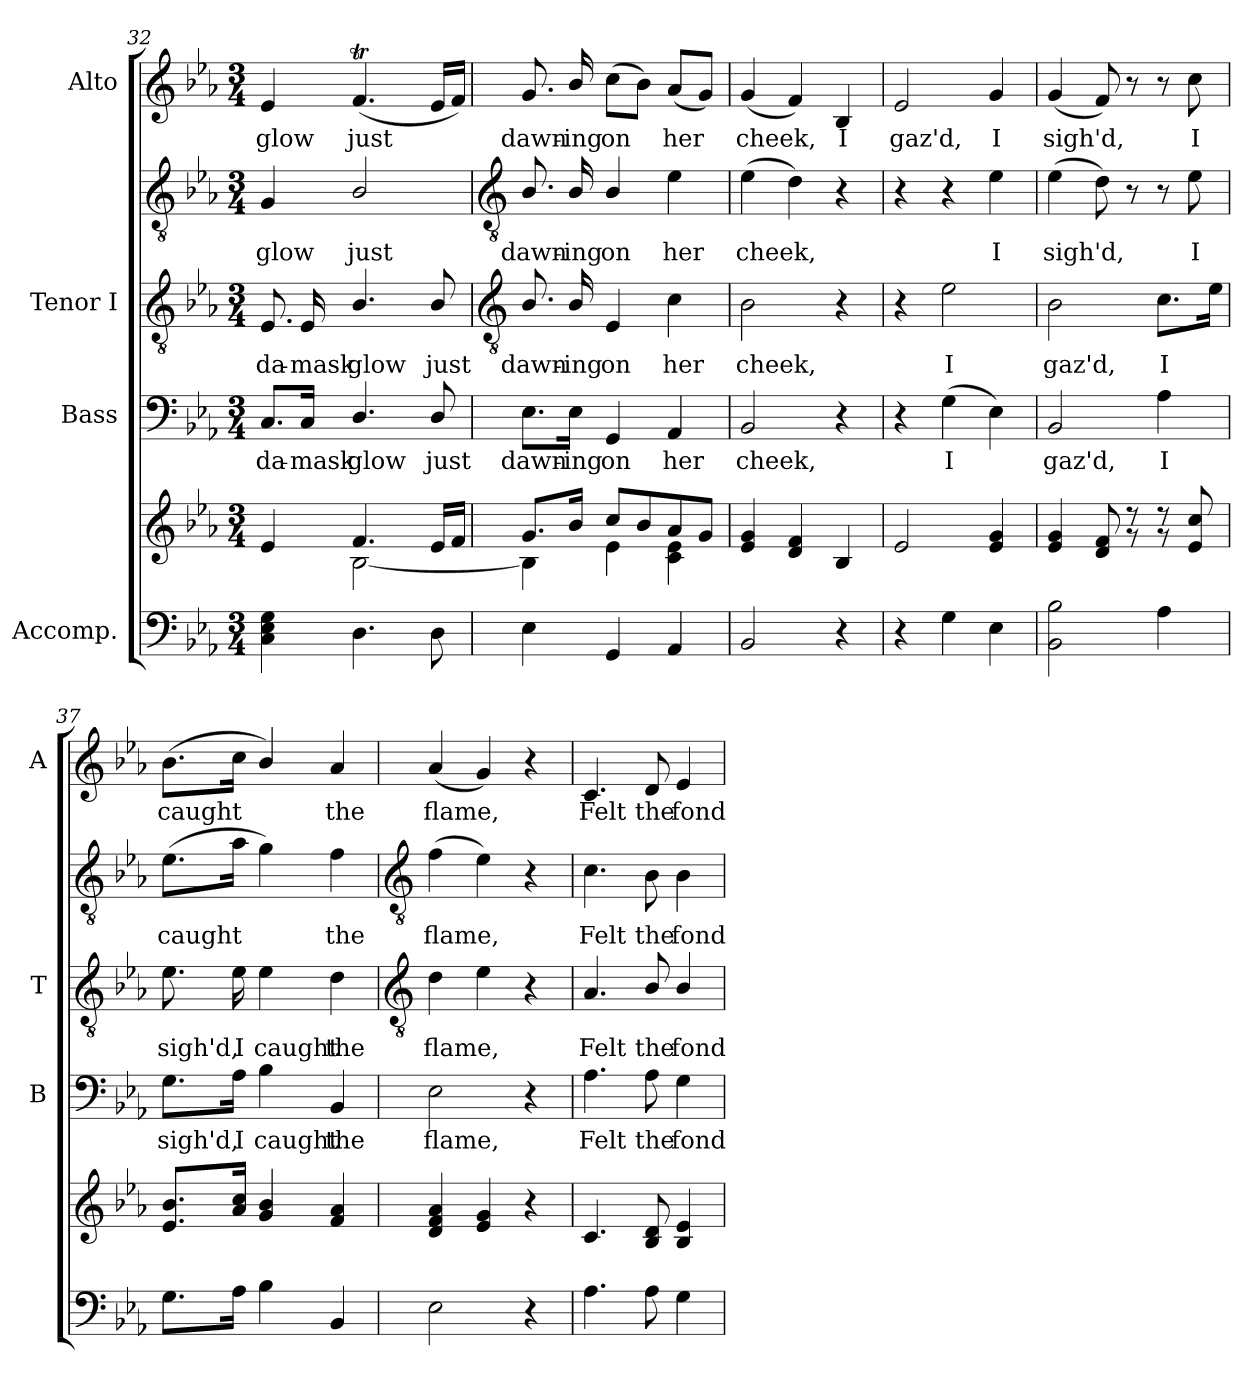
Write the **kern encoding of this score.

**kern	**kern	**kern	**text	**kern	**text	**kern	**text	**kern	**text
*part4	*part4	*part3	*part3	*part2	*part2	*part2	*part2	*part1	*part1
*staff6	*staff5	*staff4	*staff4	*staff3	*staff3	*staff2	*staff2	*staff1	*staff1
*I"Accomp.	*	*I"Bass	*	*I"Tenor I	*	*	*	*I"Alto	*
*	*	*I'B	*	*I'T	*	*	*	*I'A	*
*clefF4	*clefG2	*clefF4	*	*clefGv2	*	*clefGv2	*	*clefG2	*
*k[b-e-a-]	*k[b-e-a-]	*k[b-e-a-]	*	*k[b-e-a-]	*	*k[b-e-a-]	*	*k[b-e-a-]	*
*E-:	*E-:	*E-:	*	*E-:	*	*E-:	*	*E-:	*
*M3/4	*M3/4	*M3/4	*	*M3/4	*	*M3/4	*	*M3/4	*
=32	=32	=32	=32	=32	=32	=32	=32	=32	=32
*^	*^	*	*	*	*	*	*	*	*
!	!	!	!	!	!LO:LY:b	!	!LO:LY:b	!	!LO:LY:b	!	!LO:LY:b
2ryy	4C\ 4E-\ 4G\	4e-/	4ryy	8.C/L	da-	8.E-	da-	4G	glow	4e-	glow
!	!	!	!	!	!LO:LY:b	!	!LO:LY:b	!	!	!	!
.	.	.	.	16C/Jk	-mask	16E-	-mask	.	.	.	.
!	!	!	!	!	!LO:LY:b	!	!LO:LY:b	!	!LO:LY:b	!	!LO:LY:b
.	4.D\	4.f/	[2B-\	4.D/	glow	4.B-/	glow	2B-/	just	(<4.fT	just
8ryy	.	.	.	.	.	.	.	.	.	.	.
!	!	!	!	!	!LO:LY:b	!	!LO:LY:b	!	!	!	!
8ryy	8D\	16e-/LL	.	8D/	just	8B-/	just	.	.	16e-LL	.
.	.	16f/JJ	.	.	.	.	.	.	.	16fJJ)	.
*v	*v	*	*	*	*	*	*	*	*	*	*
!!LO:LB:g=z
=33	=33	=33	=33	=33	=33	=33	=33	=33	=33	=33
*	*	*	*	*	*clefGv2	*	*clefGv2	*	*	*
!	!	!	!	!LO:LY:b	!	!LO:LY:b	!	!LO:LY:b	!	!LO:LY:b
4E-	8.g/L	4B-\]	8.E-\L	dawn-	8.B-/	dawn-	8.B-/	dawn-	8.g	dawn-
!	!	!	!	!LO:LY:b	!	!LO:LY:b	!	!LO:LY:b	!	!LO:LY:b
.	16b-/J	.	16E-\Jk	-ing	16B-/	-ing	16B-/	-ing	16b-/	-ing
!	!	!	!	!LO:LY:b	!	!LO:LY:b	!	!LO:LY:b	!	!LO:LY:b
4GG/	8cc/L	4e-\	4GG	on	4E-	on	4B-/	on	(>8ccL	on
.	8b-/	.	.	.	.	.	.	.	8b-J)	.
!	!	!	!	!LO:LY:b	!	!LO:LY:b	!	!LO:LY:b	!	!LO:LY:b
4AA-/	8a-/	4c\ 4e-\	4AA-	her	4c	her	4e-	her	(<8a-L	her
.	8g/J	.	.	.	.	.	.	.	8gJ)	.
=34	=34	=34	=34	=34	=34	=34	=34	=34	=34	=34
!	!	!	!	!LO:LY:b	!	!LO:LY:b	!	!LO:LY:b	!	!LO:LY:b
2BB-/	4e-/ 4g/	2ryy	2BB-	cheek,	2B-	cheek,	(>4e-	cheek,	(<4g	cheek,
.	4d/ 4f/	.	.	.	.	.	4d)	.	4f)	.
!	!	!	!	!	!	!	!	!	!	!LO:LY:b
4r	4B-/	4ryy	4r	.	4r	.	4r	.	4B-	I
=35	=35	=35	=35	=35	=35	=35	=35	=35	=35	=35
!	!	!	!	!	!	!	!	!	!	!LO:LY:b
4r	2e-/	2ryy	4r	.	4r	.	4r	.	2e-	gaz'd,
!	!	!	!	!LO:LY:b	!	!LO:LY:b	!	!	!	!
4G	.	.	(>4G	I	2e-	I	4r	.	.	.
!	!	!	!	!	!	!	!	!LO:LY:b	!	!LO:LY:b
4E-	4e-/ 4g/	4ryy	4E-)	.	.	.	4e-	I	4g	I
=36	=36	=36	=36	=36	=36	=36	=36	=36	=36	=36
!	!	!	!	!LO:LY:b	!	!LO:LY:b	!	!LO:LY:b	!	!LO:LY:b
2BB- 2B-	4e-/ 4g/	4.ryy	2BB-	gaz'd,	2B-	gaz'd,	(>4e-	sigh'd,	(<4g	sigh'd,
.	8d/ 8f/	.	.	.	.	.	8d)	.	8f)	.
.	8r	8r	.	.	.	.	8r	.	8r	.
!	!	!	!	!LO:LY:b	!	!LO:LY:b	!	!	!	!
4A-	8r	8r	4A-	I	8.cL	I	8r	.	8r	.
!	!	!	!	!	!	!	!	!LO:LY:b	!	!LO:LY:b
.	8e-/ 8cc/	8ryy	.	.	.	.	8e-	I	8cc	I
.	.	.	.	.	16e-J	.	.	.	.	.
=37	=37	=37	=37	=37	=37	=37	=37	=37	=37	=37
!	!	!	!	!LO:LY:b	!	!LO:LY:b	!	!LO:LY:b	!	!LO:LY:b
8.GL	8.e-/ 8.b-/L	2.ryy	8.G\L	sigh'd,	8.e-	sigh'd,	(>8.e-L	caught	(>8.b-L	caught
!	!	!	!	!LO:LY:b	!	!LO:LY:b	!	!	!	!
16A-J	16a-/ 16cc/J	.	16A-\Jk	I	16e-	I	16a-J	.	16ccJ	.
!	!	!	!	!LO:LY:b	!	!LO:LY:b	!	!	!	!
4B-	4g/ 4b-/	.	4B-	caught	4e-	caught	4g)	.	4b-/)	.
!	!	!	!	!LO:LY:b	!	!LO:LY:b	!	!LO:LY:b	!	!LO:LY:b
4BB-	4f/ 4a-/	.	4BB-	the	4d	the	4f	the	4a-	the
*	*v	*v	*	*	*	*	*	*	*	*
!!LO:LB:g=z
=38	=38	=38	=38	=38	=38	=38	=38	=38	=38
*	*	*	*	*clefGv2	*	*clefGv2	*	*	*
!	!	!	!LO:LY:b	!	!LO:LY:b	!	!LO:LY:b	!	!LO:LY:b
2E-	4d 4f 4a-	2E-	flame,	4d	flame,	(>4f	flame,	(<4a-	flame,
.	4e- 4g	.	.	4e-	.	4e-)	.	4g)	.
4r	4r	4r	.	4r	.	4r	.	4r	.
=39	=39	=39	=39	=39	=39	=39	=39	=39	=39
!	!	!	!LO:LY:b	!	!LO:LY:b	!	!LO:LY:b	!	!LO:LY:b
4.A-	4.c	4.A-	Felt	4.A-	Felt	4.c	Felt	4.c	Felt
!	!	!	!LO:LY:b	!	!LO:LY:b	!	!LO:LY:b	!	!LO:LY:b
8A-	8B- 8d	8A-	the	8B-/	the	8B-	the	8d	the
!	!	!	!LO:LY:b	!	!LO:LY:b	!	!LO:LY:b	!	!LO:LY:b
4G	4B- 4e-	4G	fond	4B-/	fond	4B-	fond	4e-	fond
=	=	=	=	=	=	=	=	=	=
*-	*-	*-	*-	*-	*-	*-	*-	*-	*-
